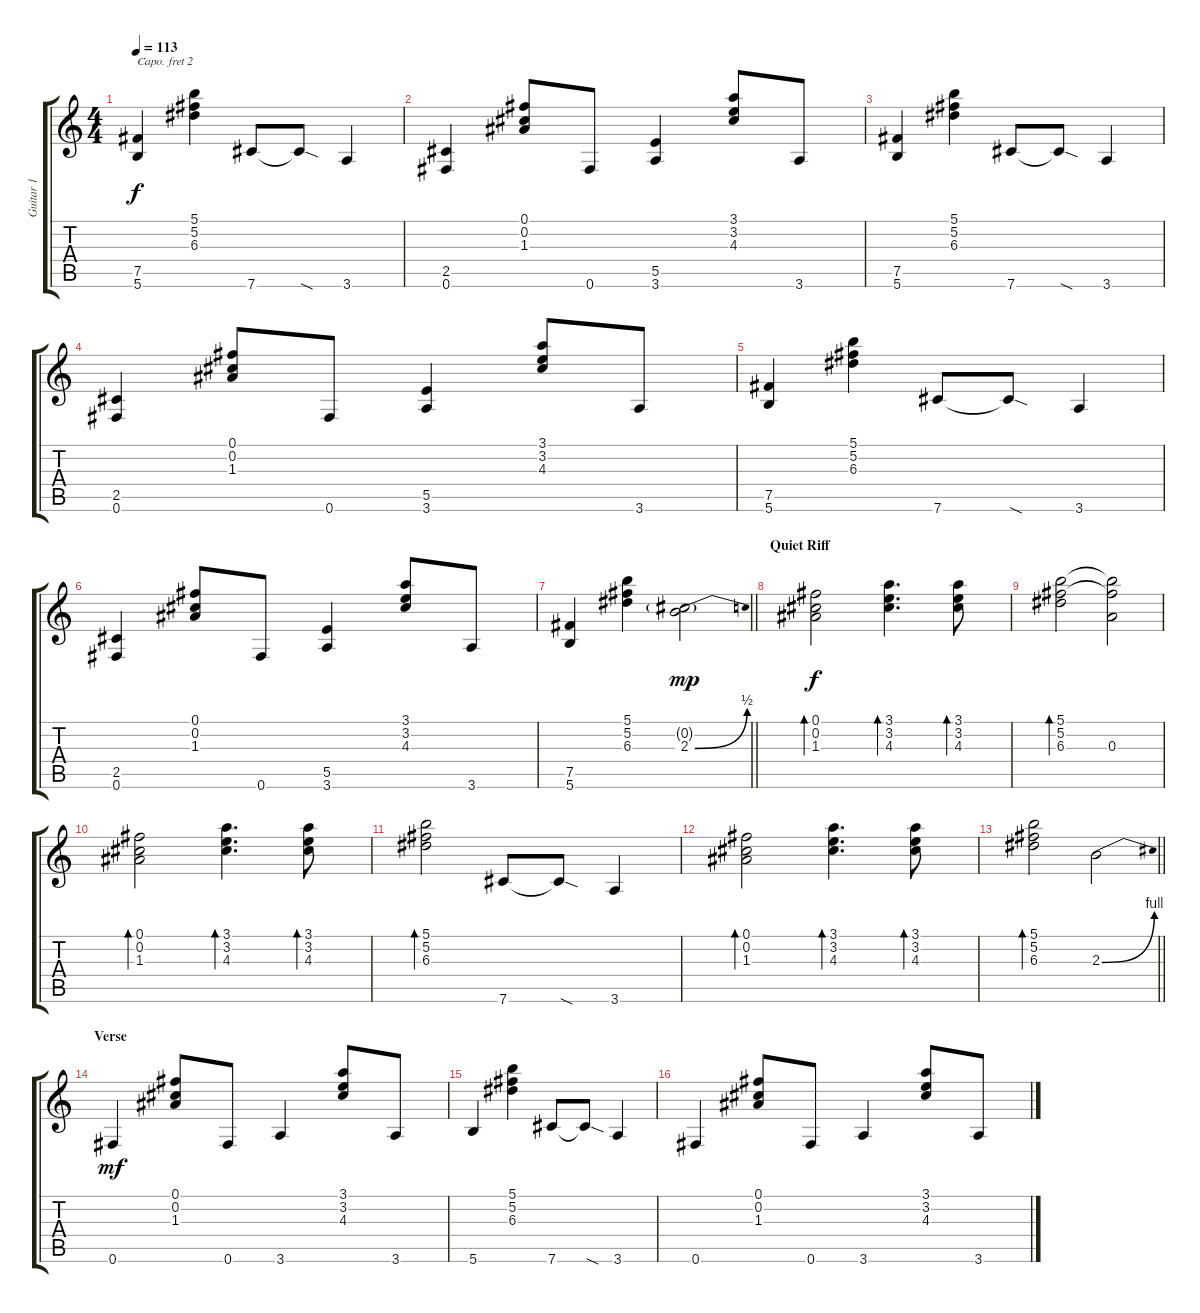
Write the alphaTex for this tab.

\track ("Guitar 1" "Guitar 1") {instrument overdrivenguitar}
\staff {score tabs}
\capo 2
\tuning (E4 B3 G3 D3 A2 E2) {hide}
\ts (4 4)
\tempo 113
\clef g2
\ks c
(7.5 5.6).4{dy f} (5.1 5.2 6.3).4 7.6.8 7.6{sod t}.8 3.6.4 |
(2.5 0.6).4 (0.1 0.2 1.3).8 0.6.8 (5.5 3.6).4 (3.1 3.2 4.3).8 3.6.8 |
(7.5 5.6).4 (5.1 5.2 6.3).4 7.6.8 7.6{sod t}.8 3.6.4 |
(2.5 0.6).4 (0.1 0.2 1.3).8 0.6.8 (5.5 3.6).4 (3.1 3.2 4.3).8 3.6.8 |
(7.5 5.6).4 (5.1 5.2 6.3).4 7.6.8 7.6{sod t}.8 3.6.4 |
(2.5 0.6).4 (0.1 0.2 1.3).8 0.6.8 (5.5 3.6).4 (3.1 3.2 4.3).8 3.6.8 |
\barLineRight lightlight
(7.5 5.6).4 (5.1 5.2 6.3).4 (0.2{g} 2.3{be (bend 0 0 60 2)}).2{dy mp} |
\section ("" "Quiet Riff")
(0.1 0.2 1.3).2{bd 240 dy f instrument overdrivenguitar} (3.1 3.2 4.3).4{d bd 240} (3.1 3.2 4.3).8{bd 120} |
(5.1 5.2 6.3).2{bd 480} (5.1{t} 5.2{t} 0.3).2 |
(0.1 0.2 1.3).2{bd 240} (3.1 3.2 4.3).4{d bd 240} (3.1 3.2 4.3).8{bd 120} |
(5.1 5.2 6.3).2{bd 480} 7.6.8 7.6{sod t}.8 3.6.4 |
(0.1 0.2 1.3).2{bd 240} (3.1 3.2 4.3).4{d bd 240} (3.1 3.2 4.3).8{bd 120} |
\barLineRight lightlight
(5.1 5.2 6.3).2{bd 480} 2.3{be (bend 0 0 60 4)}.2 |
\section ("" "Verse")
0.6.4{dy mf} (0.1 0.2 1.3).8 0.6.8 3.6.4 (3.1 3.2 4.3).8 3.6.8 |
5.6.4 (5.1 5.2 6.3).4 7.6.8 7.6{sod t}.8 3.6.4 |
0.6.4 (0.1 0.2 1.3).8 0.6.8 3.6.4 (3.1 3.2 4.3).8 3.6.8
